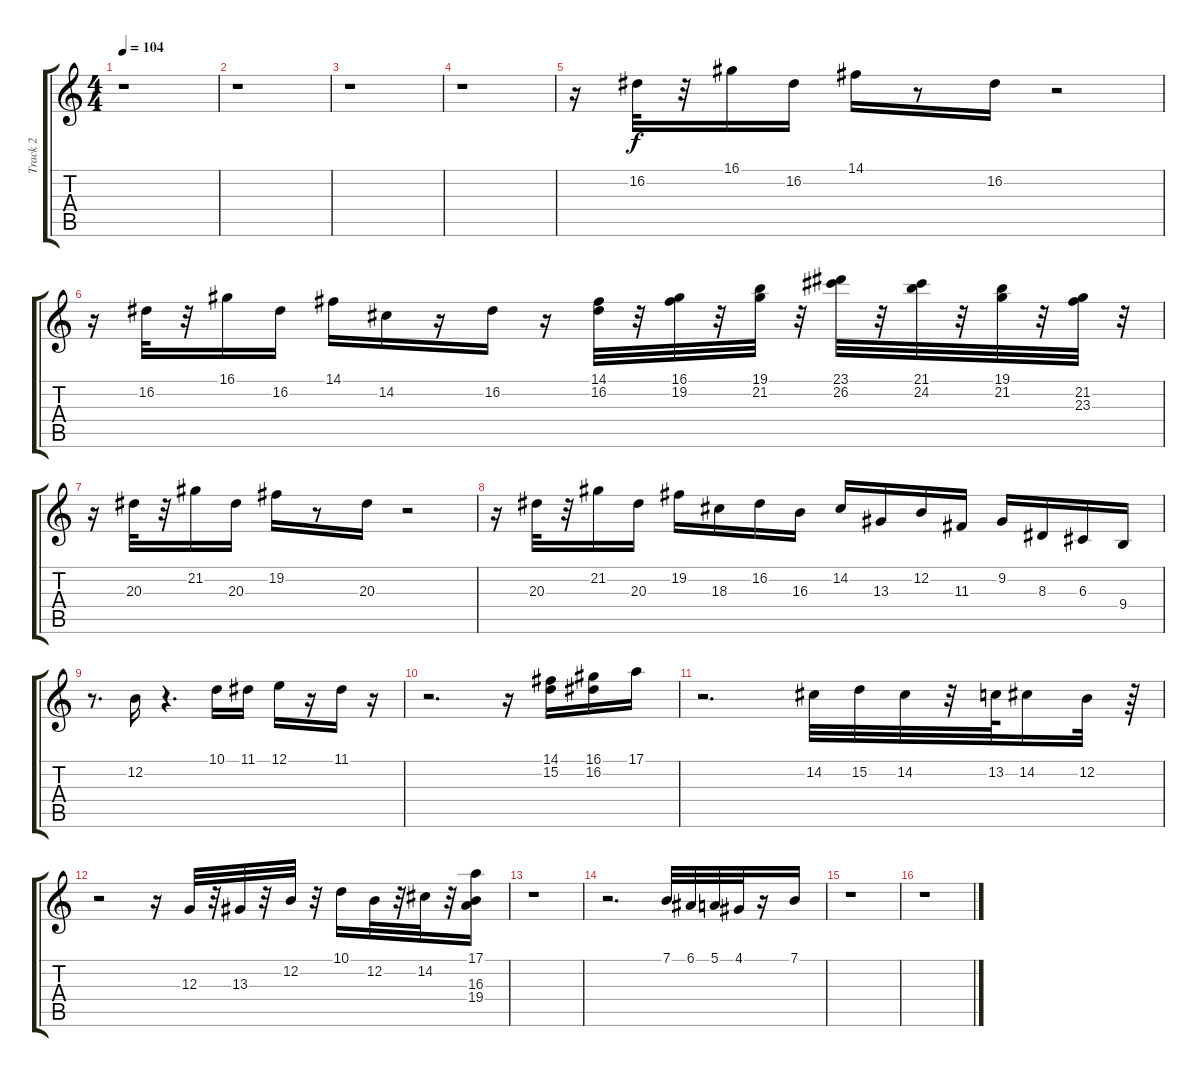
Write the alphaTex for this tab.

\track ("Track 2" "Track 2") {instrument lead1square}
\staff {score tabs}
\tuning (E4 B3 G3 D3 A2 E2) {hide}
\ts (4 4)
\tempo 104
\clef g2
\ks c
r.1{dy f} |
r.1 |
r.1 |
r.1 |
r.16 16.2.32 r.32 16.1.16 16.2.16 14.1.16 r.8 16.2.16 r.2 |
r.16 16.2.32 r.32 16.1.16 16.2.16 14.1.16 14.2.16 r.16 16.2.16 r.16 (14.1 16.2).32 r.32 (16.1 19.2).32 r.32 (19.1 21.2).32 r.32 (23.1 26.2).32 r.32 (21.1 24.2).32 r.32 (19.1 21.2).32 r.32 (21.2 23.3).32 r.32 |
r.16 20.3.32 r.32 21.2.16 20.3.16 19.2.16 r.8 20.3.16 r.2 |
r.16 20.3.32 r.32 21.2.16 20.3.16 19.2.16 18.3.16 16.2.16 16.3.16 14.2.16 13.3.16 12.2.16 11.3.16 9.2.16 8.3.16 6.3.16 9.4.16 |
r.8{d} 12.2.16 r.4{d} 10.1.16 11.1.16 12.1.16 r.16 11.1.16 r.16 |
r.2{d} r.16 (14.1 15.2).16 (16.1 16.2).16 17.1.16 |
r.2{d} 14.2.32 15.2.32 14.2.32 r.32 13.2.64 14.2.16 12.2.32 r.64 |
r.2 r.16 12.3.32 r.32 13.3.32 r.32 12.2.32 r.32 10.1.16 12.2.32 r.32 14.2.32 r.32 (17.1 16.3 19.4).16 |
r.1 |
r.2{d} 7.1.32 6.1.32 5.1.32 4.1.32 r.16 7.1.16 |
r.1 |
r.1
